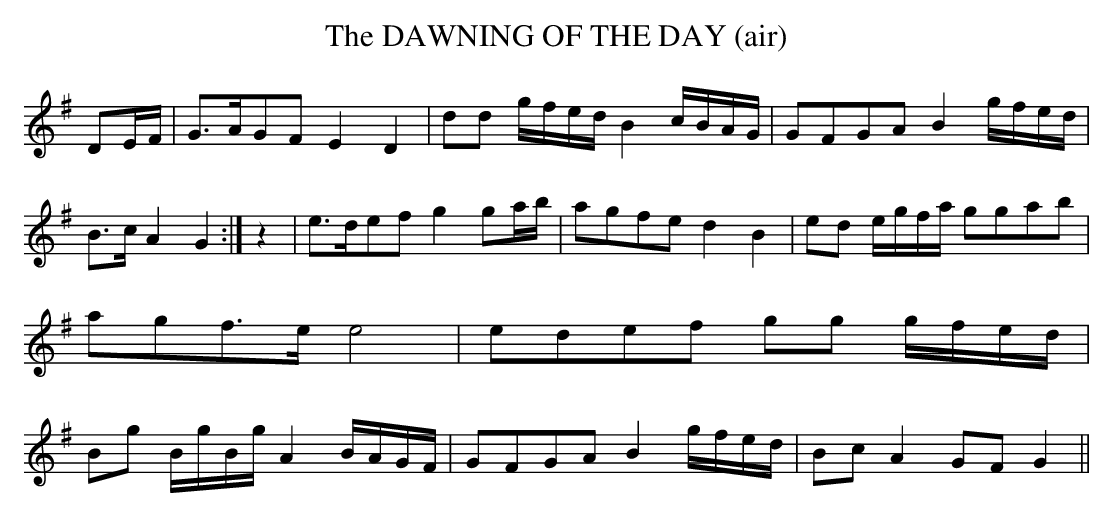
X:1
T:DAWNING OF THE DAY (air), The\
Y:"Moderato"\
M:4/4\
L:1/8\
K:G\
DE/F/|G>AGF E2D2|dd g/f/e/d/ B2 c/B/A/G/|\
GFGA B2 g/f/e/d/|B>c A2 G2:|\
z2|e>def g2 ga/b/|agfe d2 B2|ed e/g/f/a/ ggab|\
agf>e e4|edef gg g/f/e/d/|Bg B/g/B/g/ A2 B/A/G/F/|\
GFGA B2 g/f/e/d/|Bc A2 GF G2||\
\
\
\
